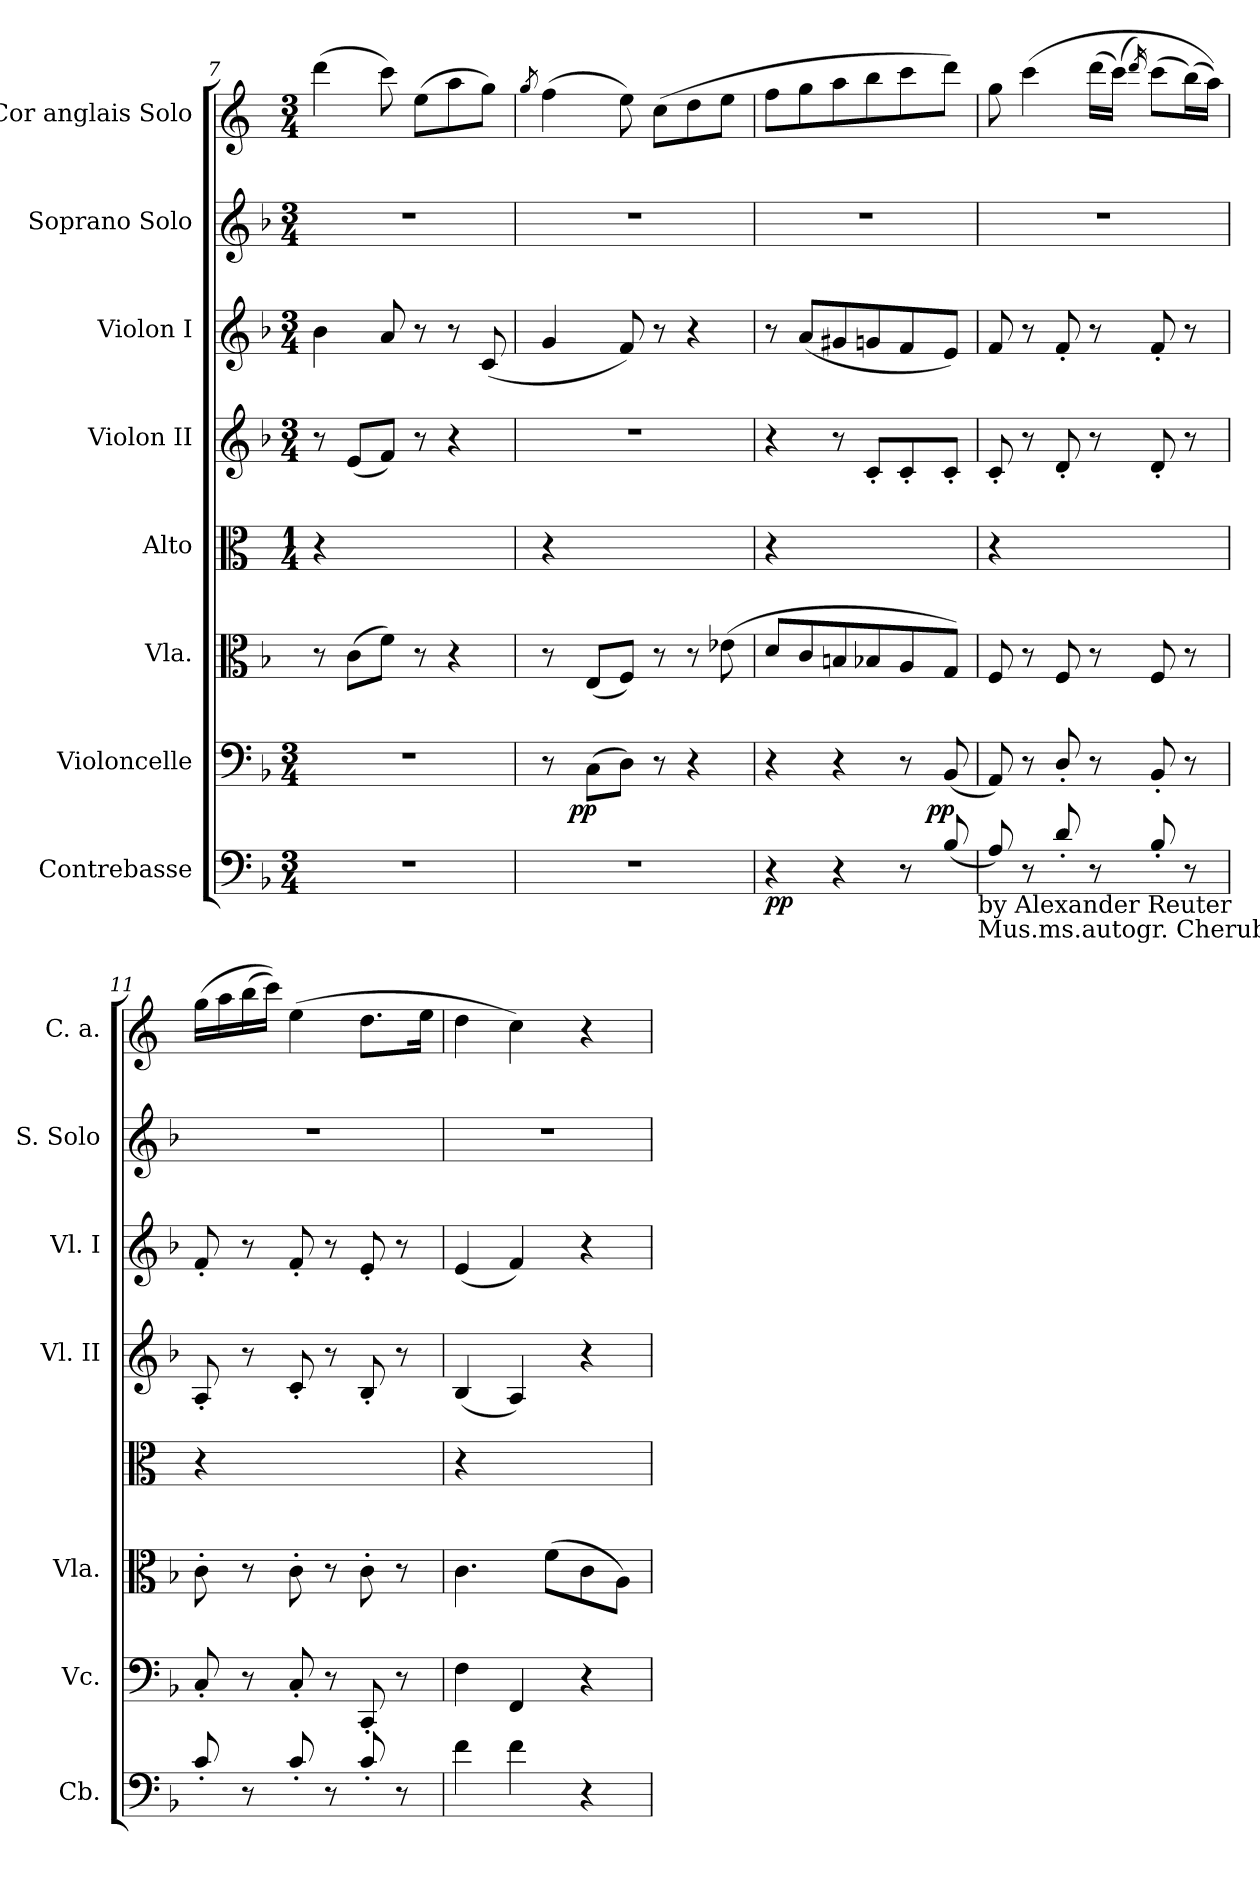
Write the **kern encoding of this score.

**kern	**dynam	**kern	**dynam	**kern	**kern	**kern	**kern	**kern	**kern
*part8	*part8	*part7	*part7	*part6	*part5	*part4	*part3	*part2	*part1
*staff8	*staff8	*staff7	*staff7	*staff6	*staff5	*staff4	*staff3	*staff2	*staff1
*I"Contrebasse	*	*I"Violoncelle	*	*I"Vla.	*I"Alto	*I"Violon II	*I"Violon I	*I"Soprano Solo	*I"Cor anglais Solo
*I'Cb.	*	*I'Vc.	*	*I'Vla.	*	*I'Vl. II	*I'Vl. I	*I'S. Solo	*I'C. a.
*clefF4	*	*clefF4	*	*clefC3	*clefC3	*clefG2	*clefG2	*clefG2	*clefG2
*ITrd7c12	*	*	*	*	*ITrd-3c-5	*	*	*	*ITrd4c7
*k[b-]	*	*k[b-]	*	*k[b-]	*k[b-]	*k[b-]	*k[b-]	*k[b-]	*k[b-]
*F:	*	*F:	*	*F:	*F:	*F:	*F:	*F:	*F:
*M3/4	*	*M3/4	*	*	*M1/4	*M3/4	*M3/4	*M3/4	*M3/4
=7	=7	=7	=7	=7	=7	=7	=7	=7	=7
!LO:N:vis=1	!	!LO:N:vis=1	!	!	!	!	!	!LO:N:vis=1	!
2.r	.	2.r	.	8r	4r	8r	4b-\	2.r	(>4gg\
.	.	.	.	(>8c\L	.	(<8e/L	.	.	.
.	.	.	.	8f\J)	2ryy	8f/J)	8a/	.	8ff\)
.	.	.	.	8r	.	8r	8r	.	(>8a\L
.	.	.	.	4r	.	4r	8r	.	8dd\
.	.	.	.	.	.	.	(<8c/	.	8cc\J)
=8	=8	=8	=8	=8	=8	=8	=8	=8	=8
.	.	.	.	.	.	.	.	.	8qcc/
!LO:N:vis=1	!	!	!	!	!	!LO:N:vis=1	!	!LO:N:vis=1	!
*	*	*^	*	*	*	*	*	*	*
2.r	.	8r	12ryy	.	8r	4r	2.r	4g/	2.r	(>4b-\
!	!	!	!	!LO:DY:b	!	!	!	!	!	!
.	.	.	3%2ryy	pp	.	.	.	.	.	.
.	.	(>8C\L	.	.	(<8E/L	.	.	.	.	.
.	.	8D\J)	.	.	8F/J)	2ryy	.	8f/)	.	8a\)
.	.	8r	.	.	8r	.	.	8r	.	(>8f\L
.	.	4r	.	.	8r	.	.	4r	.	8g\
.	.	.	.	.	(>8e-X\	.	.	.	.	8a\J
=9	=9	=9	=9	=9	=9	=9	=9	=9	=9	=9
!	!LO:DY:b	!	!	!	!	!	!	!	!LO:N:vis=1	!
4r	pp	4r	3..ryy	.	8d/L	4r	4r	8r	2.r	8b-\L
.	.	.	.	.	8c/	.	.	(<8a/L	.	8cc\
4r	.	4r	.	.	8Bn/	2ryy	8r	8g#X/	.	8dd\
.	.	.	.	.	8B-X/	.	8c'</L	8gn/	.	8ee\
8r	.	8r	.	.	8A/	.	8c'</	8f/	.	8ff\
!	!	!	!	!LO:DY:b	!	!	!	!	!	!
.	.	.	6ryy	pp	.	.	.	.	.	.
(8BB-/	.	(<8BB-/	.	.	8G/J)	.	8c'</J	8e/J)	.	8gg\J)
!LO:TX:b:t=by Alexander Reuter	!	!	!	!	!	!	!	!	!	!
!LO:TX:b:t=Mus.ms.autogr. Cherubini, L. 80	!	!	!	!	!	!	!	!	!	!
!!LO:PB:g=z
=10	=10	=10	=10	=10	=10	=10	=10	=10	=10	=10
!	!	!	!	!	!	!	!	!	!LO:N:vis=1	!
*	*	*v	*v	*	*	*	*	*	*	*
8AA/)	.	8AA/)	.	8F/	4r	8c'</	8f/	2.r	8cc\
8r	.	8r	.	8r	.	8r	8r	.	(>4ff\
8D'>/	.	8D'>/	.	8F/	2ryy	8d'</	8f'</	.	.
8r	.	8r	.	8r	.	8r	8r	.	(<16gg\LL
.	.	.	.	.	.	.	.	.	(<16ff\JJ)
.	.	.	.	.	.	.	.	.	16qgg/)
8BB-'</	.	8BB-'</	.	8F/	.	8d'</	8f'</	.	(>8ff\L
8r	.	8r	.	8r	.	8r	8r	.	(<16ee\L)
.	.	.	.	.	.	.	.	.	16dd\JJ))
=11	=11	=11	=11	=11	=11	=11	=11	=11	=11
!	!	!	!	!	!	!	!	!LO:N:vis=1	!
8C'</	.	8C'</	.	8c'>\	4r	8A'</	8f'</	2.r	(>16cc\LL
.	.	.	.	.	.	.	.	.	16dd\
8r	.	8r	.	8r	.	8r	8r	.	(<16ee\
.	.	.	.	.	.	.	.	.	16ff\JJ))
8C'</	.	8C'</	.	8c'>\	2ryy	8c'</	8f'</	.	(>4a\
8r	.	8r	.	8r	.	8r	8r	.	.
8C'</	.	8CC'</	.	8c'>\	.	8B-'</	8e'</	.	8.g\L
8r	.	8r	.	8r	.	8r	8r	.	.
.	.	.	.	.	.	.	.	.	16a\Jk
=12	=12	=12	=12	=12	=12	=12	=12	=12	=12
!	!	!	!	!	!	!	!	!LO:N:vis=1	!
4F\	.	4F\	.	4.c\	4r	(<4B-/	(<4e/	2.r	4g\
4F\	.	4FF/	.	.	2ryy	4A/)	4f/)	.	4f\)
.	.	.	.	(>8f\L	.	.	.	.	.
4r	.	4r	.	8c\	.	4r	4r	.	4r
.	.	.	.	8A\J)	.	.	.	.	.
=	=	=	=	=	=	=	=	=	=
*-	*-	*-	*-	*-	*-	*-	*-	*-	*-
